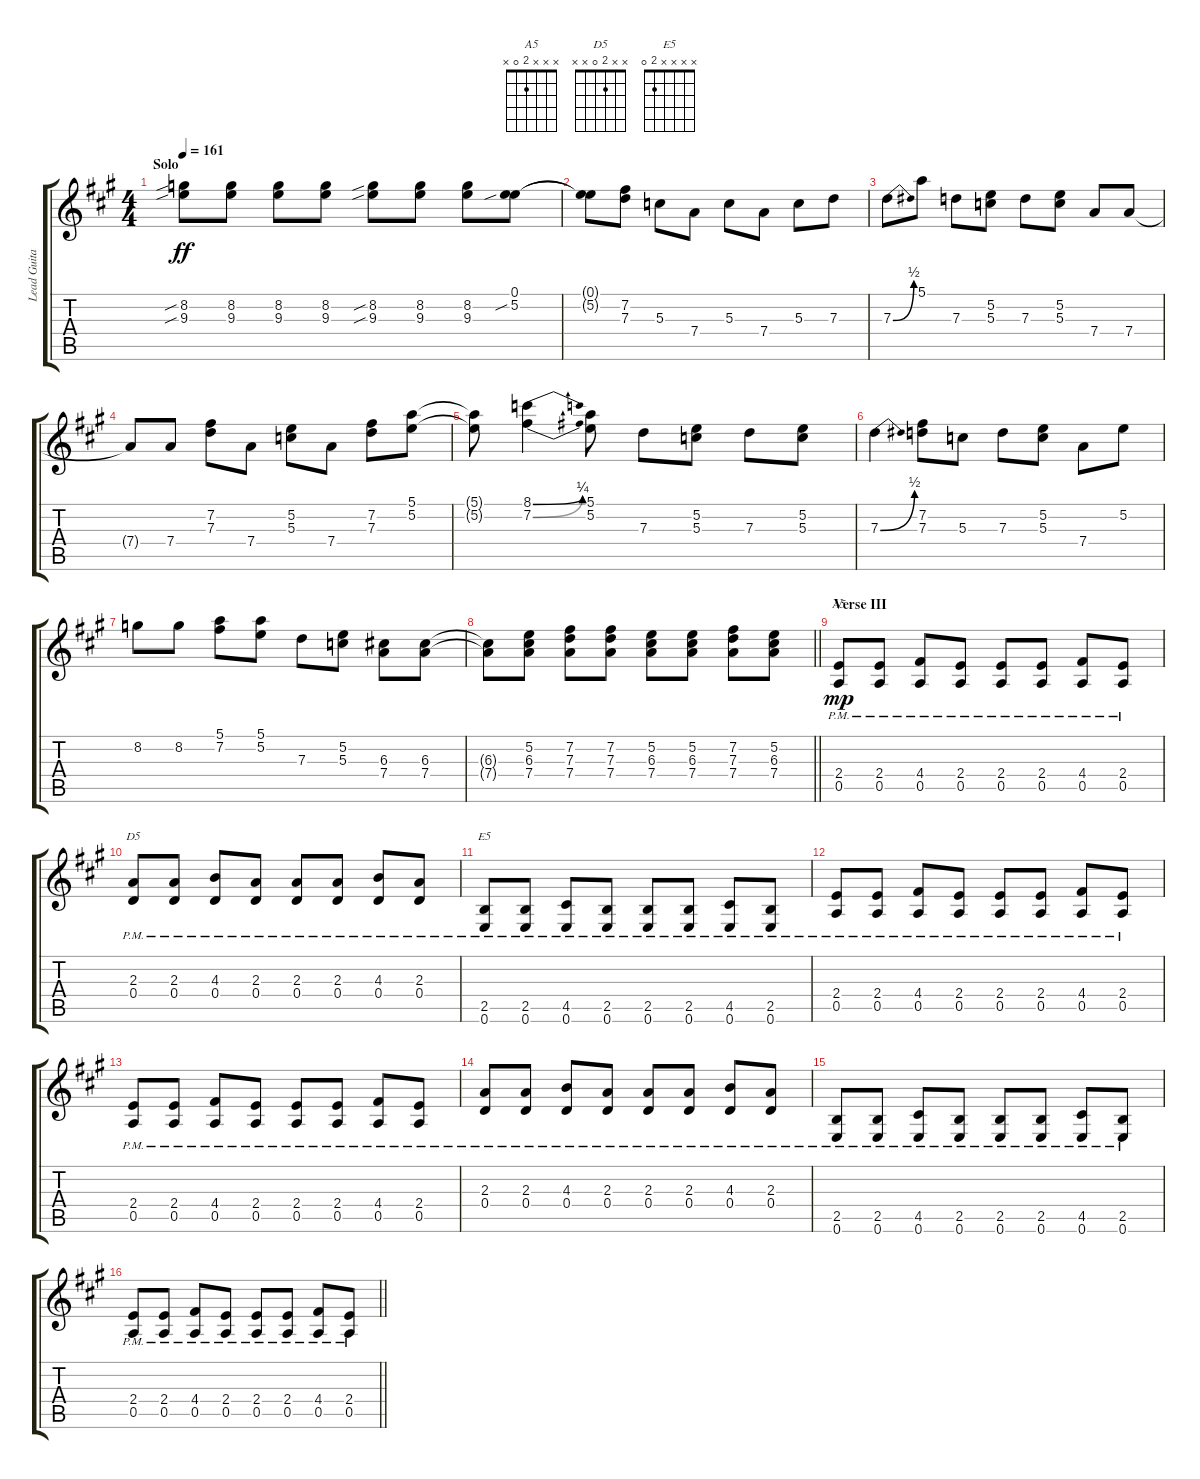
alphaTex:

\track ("Lead Guitar" "Lead Guita") {instrument electricguitarclean}
\staff {score tabs}
\tuning (E4 B3 G3 D3 A2 E2) {hide}
\chord ("A5" x x x 2 0 x)
\chord ("D5" x x 2 0 x x)
\chord ("E5" x x x x 2 0)
\ts (4 4)
\section ("" "Solo")
\tempo 161
\clef g2
\ks a
(8.2{sib} 9.3{sib}).8{dy ff} (8.2 9.3).8 (8.2 9.3).8 (8.2 9.3).8 (8.2{sib} 9.3{sib}).8 (8.2 9.3).8 (8.2 9.3).8 (0.1 5.2{sib}).8 |
(0.1{t} 5.2{t}).8 (7.2 7.3).8 5.3.8 7.4.8 5.3.8 7.4.8 5.3.8 7.3.8 |
7.3{be (bend 0 0 60 2)}.8 5.1.8 7.3.8 (5.2 5.3).8 7.3.8 (5.2 5.3).8 7.4.8 7.4.8 |
7.4{t}.8 7.4.8 (7.2 7.3).8 7.4.8 (5.2 5.3).8 7.4.8 (7.2 7.3).8 (5.1 5.2).8 |
(5.1{t} 5.2{t}).8 (8.1{be (bend 0 0 60 1)} 7.2{be (bend 0 0 60 1)}).4 (5.1 5.2).8 7.3.8 (5.2 5.3).8 7.3.8 (5.2 5.3).8 |
7.3{be (bend 0 0 60 2)}.4 (7.2 7.3).8 5.3.8 7.3.8 (5.2 5.3).8 7.4.8 5.2.8 |
8.2.8 8.2.8 (5.1 7.2).8 (5.1 5.2).8 7.3.8 (5.2 5.3).8 (6.3 7.4).8 (6.3 7.4).8 |
\barLineRight lightlight
(6.3{t} 7.4{t}).8 (5.2 6.3 7.4).8 (7.2 7.3 7.4).8 (7.2 7.3 7.4).8 (5.2 6.3 7.4).8 (5.2 6.3 7.4).8 (7.2 7.3 7.4).8 (5.2 6.3 7.4).8 |
\section ("" "Verse III")
(2.4 0.5{pm}).8{ch "A5" dy mp instrument electricguitarjazz} (2.4 0.5{pm}).8 (4.4 0.5{pm}).8 (2.4 0.5{pm}).8 (2.4 0.5{pm}).8 (2.4 0.5{pm}).8 (4.4 0.5{pm}).8 (2.4 0.5{pm}).8 |
(2.3{pm} 0.4).8{ch "D5"} (2.3{pm} 0.4).8 (4.3{pm} 0.4).8 (2.3{pm} 0.4).8 (2.3{pm} 0.4).8 (2.3{pm} 0.4).8 (4.3{pm} 0.4).8 (2.3{pm} 0.4).8 |
(2.5{pm} 0.6).8{ch "E5"} (2.5{pm} 0.6).8 (4.5{pm} 0.6).8 (2.5{pm} 0.6).8 (2.5{pm} 0.6).8 (2.5{pm} 0.6).8 (4.5{pm} 0.6).8 (2.5{pm} 0.6).8 |
(2.4 0.5{pm}).8 (2.4 0.5{pm}).8 (4.4 0.5{pm}).8 (2.4 0.5{pm}).8 (2.4 0.5{pm}).8 (2.4 0.5{pm}).8 (4.4 0.5{pm}).8 (2.4 0.5{pm}).8 |
(2.4 0.5{pm}).8 (2.4 0.5{pm}).8 (4.4 0.5{pm}).8 (2.4 0.5{pm}).8 (2.4 0.5{pm}).8 (2.4 0.5{pm}).8 (4.4 0.5{pm}).8 (2.4 0.5{pm}).8 |
(2.3{pm} 0.4{pm}).8 (2.3{pm} 0.4{pm}).8 (4.3{pm} 0.4{pm}).8 (2.3{pm} 0.4{pm}).8 (2.3{pm} 0.4{pm}).8 (2.3{pm} 0.4{pm}).8 (4.3{pm} 0.4{pm}).8 (2.3{pm} 0.4{pm}).8 |
(2.5{pm} 0.6).8 (2.5{pm} 0.6).8 (4.5{pm} 0.6).8 (2.5{pm} 0.6).8 (2.5{pm} 0.6).8 (2.5{pm} 0.6).8 (4.5{pm} 0.6).8 (2.5{pm} 0.6).8 |
\barLineRight lightlight
(2.4{pm} 0.5{pm}).8 (2.4{pm} 0.5{pm}).8 (4.4{pm} 0.5{pm}).8 (2.4{pm} 0.5{pm}).8 (2.4{pm} 0.5{pm}).8 (2.4{pm} 0.5{pm}).8 (4.4{pm} 0.5{pm}).8 (2.4{pm} 0.5{pm}).8
